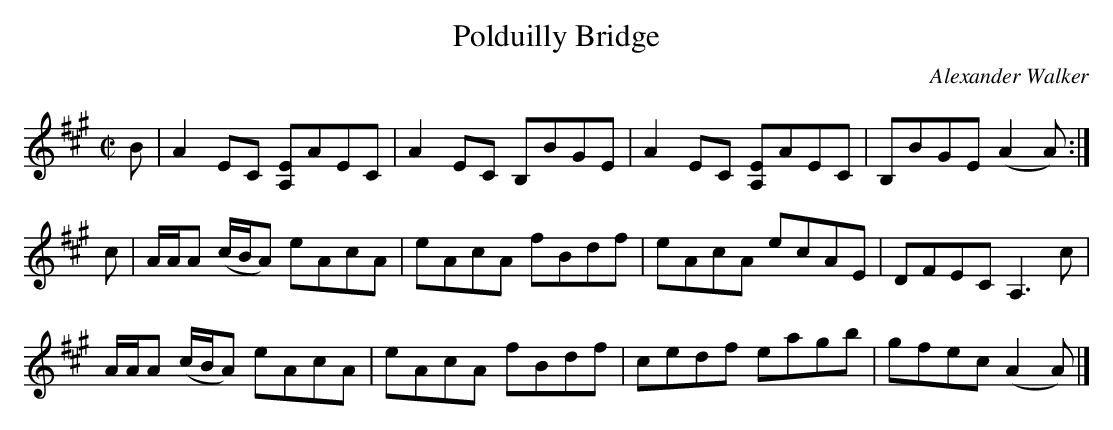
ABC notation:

X:1
T:Polduilly Bridge
C:Alexander Walker
M:C|
L:1/8
K:A
B|A2 EC [A,E]AEC|A2 EC B,BGE|A2 EC [A,E]AEC|B,BGE (A2 A):|
c|A/A/A (c/B/A) eAcA|eAcA fBdf|eAcA ecAE|DFEC A,3c|
A/A/A (c/B/A) eAcA|eAcA fBdf|cedf eagb|gfec (A2A)|]
